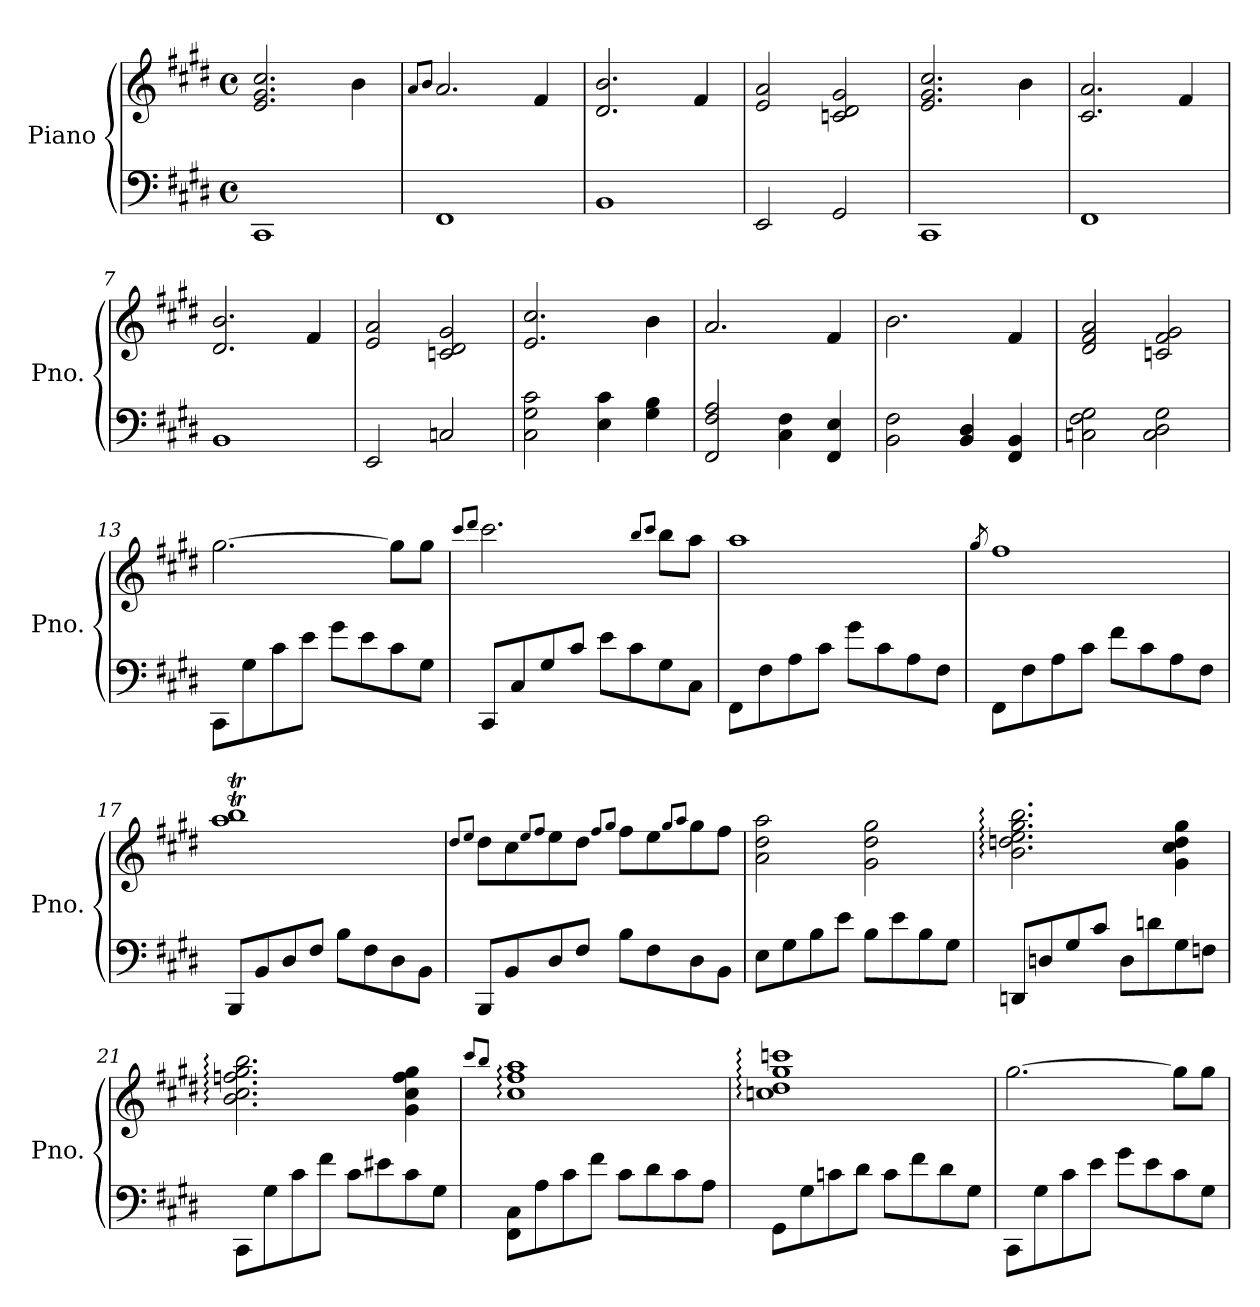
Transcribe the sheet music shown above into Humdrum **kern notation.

**kern	**kern
*part1	*part1
*staff2	*staff1
*I"Piano	*
*I'Pno.	*
*clefF4	*clefG2
*k[f#c#g#d#]	*k[f#c#g#d#]
*M4/4	*M4/4
*met(c)	*met(c)
=1	=1
1CC#	2.e/ 2.g#/ 2.cc#/
.	4b\
=2	=2
.	8qa/L
.	8qb/J
1FF#	2.a/
.	4f#/
=3	=3
1BB	2.d#/ 2.b/
.	4f#/
=4	=4
2EE/	2e/ 2a/
2GG#/	2cn/ 2d#/ 2g#/
=5	=5
1CC#	2.e/ 2.g#/ 2.cc#/
.	4b\
=6	=6
1FF#	2.c#/ 2.a/
.	4f#/
=7	=7
1BB	2.d#/ 2.b/
.	4f#/
=8	=8
2EE/	2e/ 2a/
2Cn/	2cn/ 2d#/ 2g#/
=9	=9
2C#\ 2G#\ 2c#\	2.e/ 2.cc#/
4E\ 4c#\	.
4G#\ 4B\	4b\
=10	=10
2FF#/ 2F#/ 2A/	2.a/
4C#\ 4F#\	.
4FF#/ 4E/	4f#/
!!LO:LB:g=z
=11	=11
2BB\ 2F#\	2.b\
4BB/ 4D#/	.
4FF#/ 4BB/	4f#/
=12	=12
2Cn\ 2F#\ 2G#\	2d#/ 2f#/ 2a/
2C\ 2D#\ 2G#\	2cn/ 2f#/ 2g#/
=13	=13
8CC#\L	[2.gg#\
8G#\	.
8c#\	.
8e\J	.
8g#\L	.
8e\	.
8c#\	8gg#\L]
8G#\J	8gg#\J
=14	=14
.	8qccc#/L
.	8qddd#/J
8CC#/L	2.ccc#\
8C#/	.
8G#/	.
8c#/J	.
8e\L	.
8c#\	.
.	8qbb/L
.	8qccc#/J
8G#\	8bb\L
8C#\J	8aa\J
=15	=15
8FF#\L	1aa
8F#\	.
8A\	.
8c#\J	.
8g#\L	.
8c#\	.
8A\	.
8F#\J	.
!!LO:LB:g=z
=16	=16
.	8qgg#/
8FF#\L	1ff#
8F#\	.
8A\	.
8c#\J	.
8f#\L	.
8c#\	.
8A\	.
8F#\J	.
=17	=17
8BBB/L	1aaT 1bbT
8BB/	.
8D#/	.
8F#/J	.
8B\L	.
8F#\	.
8D#\	.
8BB\J	.
=18	=18
.	8qdd#/L
.	8qee/J
8BBB/L	8dd#\L
8BB/	8cc#\
.	8qee/L
.	8qff#/J
8D#/	8ee\
8F#/J	8dd#\J
.	8qff#/L
.	8qgg#/J
8B\L	8ff#\L
8F#\	8ee\
.	8qgg#/L
.	8qaa/J
8D#\	8gg#\
8BB\J	8ff#\J
=19	=19
8E\L	2a\ 2dd#\ 2aa\
8G#\	.
8B\	.
8e\J	.
8B\L	2g#\ 2dd#\ 2gg#\
8e\	.
8B\	.
8G#\J	.
!!LO:LB:g=z
=20	=20
8DDn/L	2.b\: 2.ddn\: 2.ee\: 2.gg#\: 2.bb\:
8Dn/	.
8G#/	.
8c#/J	.
8D\L	.
8dn\	.
8G#\	4g#\ 4cc#\ 4dd\ 4gg#\
8Fn\J	.
=21	=21
8CC#\L	2.b\: 2.cc#\: 2.ffn\: 2.gg#\: 2.bb\:
8G#\	.
8c#\	.
8f#\J	.
8c#\L	.
8e#X\	.
8c#\	4g#\ 4cc#\ 4ff\ 4gg#\
8G#\J	.
=22	=22
.	8qccc#/L
.	8qbb/J
8FF#\ 8C#\L	1cc#: 1ff#: 1aa:
8A\	.
8c#\	.
8f#\J	.
8c#\L	.
8d#\	.
8c#\	.
8A\J	.
!!LO:LB:g=z
=23	=23
8GG#\L	1ccn: 1dd#: 1gg#: 1cccn:
8G#\	.
8cn\	.
8d#\J	.
8c\L	.
8f#\	.
8d#\	.
8G#\J	.
=24	=24
8CC#\L	[2.gg#\
8G#\	.
8c#\	.
8e\J	.
8g#\L	.
8e\	.
8c#\	8gg#\L]
8G#\J	8gg#\J
=	=
*-	*-
